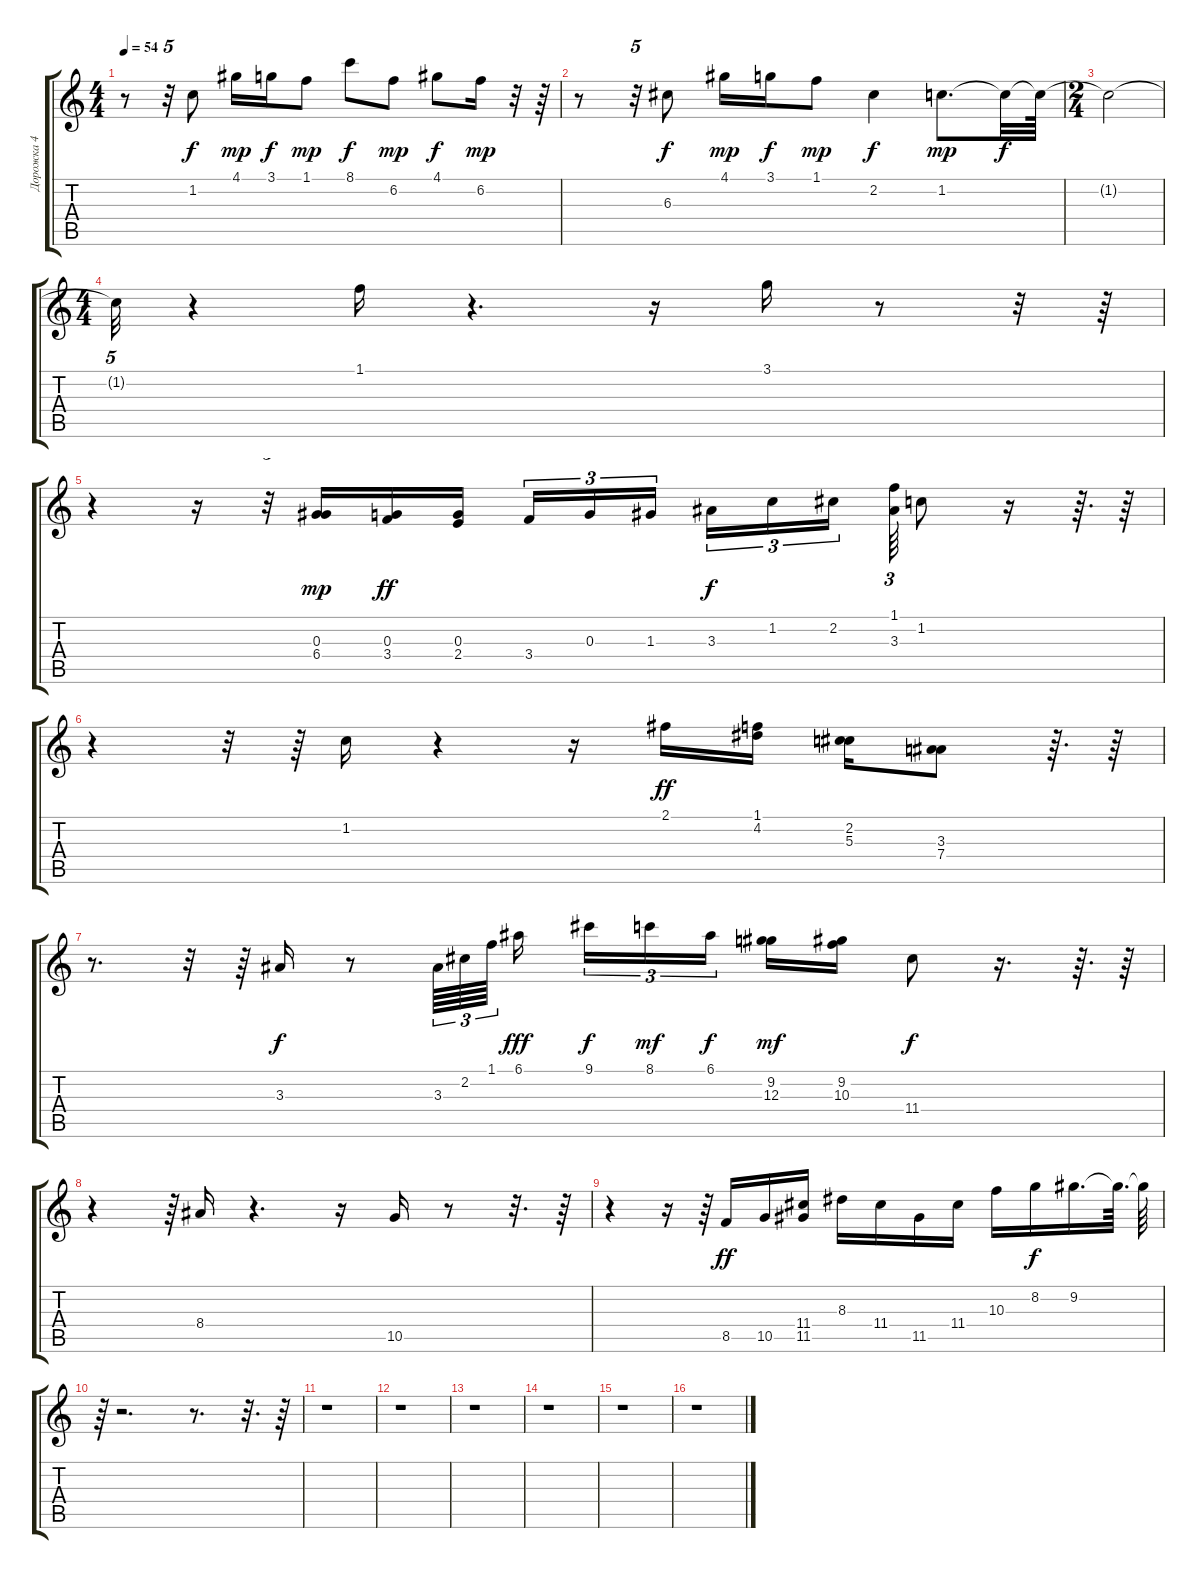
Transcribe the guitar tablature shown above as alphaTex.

\track ("Дорожка 4" "Дорожка 4") {instrument acousticguitarnylon}
\staff {score tabs}
\tuning (E4 B3 G3 D3 A2 E2) {hide}
\ts (4 4)
\tempo 54
\clef g2
\ks c
r.8{dy f} r.32{tu (5 4)} 1.2.8 4.1.16{dy mp} 3.1.16{dy f} 1.1.8{dy mp} 8.1.8{dy f} 6.2.8{dy mp} 4.1.8{dy f} 6.2.16{dy mp} r.32 r.64 |
r.8 r.32{tu (5 4)} 6.3.8{dy f} 4.1.16{dy mp} 3.1.16{dy f} 1.1.8{dy mp} 2.2.4{dy f} 1.2.8{d dy mp} 1.2{t}.32{dy f} 1.2{t}.64 |
\ts (2 4)
1.2{t}.2 |
\ts (4 4)
1.2{t}.32{tu (5 4)} r.4 1.1.16 r.4{d} r.16 3.1.16 r.8 r.32 r.64 |
r.4 r.16 r.32{tu (5 4)} (0.3 6.4).16{dy mp} (0.3 3.4).16{dy ff} (0.3 2.4).16 3.4.16{tu (3 2)} 0.3.16{tu (3 2)} 1.3.16{tu (3 2) beam splitsecondary} 3.3.16{tu (3 2) dy f} 1.2.16{tu (3 2)} 2.2.16{tu (3 2)} (1.1 3.3).64{tu (3 2)} 1.2.8 r.16 r.64{d} r.64 |
r.4 r.32 r.64 1.2.16 r.4 r.16 2.1.16{dy ff} (1.1 4.2).16 (2.2 5.3).16 (3.3 7.4).8 r.64{d} r.64 |
r.8{d} r.32 r.64 3.3.16{dy f} r.8 3.3.64{tu (3 2)} 2.2.64{tu (3 2)} 1.1.64{tu (3 2) beam splitsecondary} 6.1.16{dy fff} 9.1.16{tu (3 2) dy f} 8.1.16{tu (3 2) dy mf} 6.1.16{tu (3 2) dy f beam splitsecondary} (9.2 12.3).16{dy mf} (9.2 10.3).16 11.4.8{dy f} r.16{d} r.64{d} r.64 |
r.4 r.64 8.4.16 r.4{d} r.16 10.5.16 r.8 r.32{d} r.64 |
r.4 r.16 r.64 8.5.16{dy ff} 10.5.16 (11.4 11.5).16 8.3.16 11.4.16 11.5.16 11.4.16 10.3.16 8.2.16{dy f} 9.2.16{d} 9.2{t}.64{d} 9.2{t}.64 |
r.64 r.2{d} r.8{d} r.32{d} r.64 |
r.1 |
r.1 |
r.1 |
r.1 |
r.1 |
r.1
